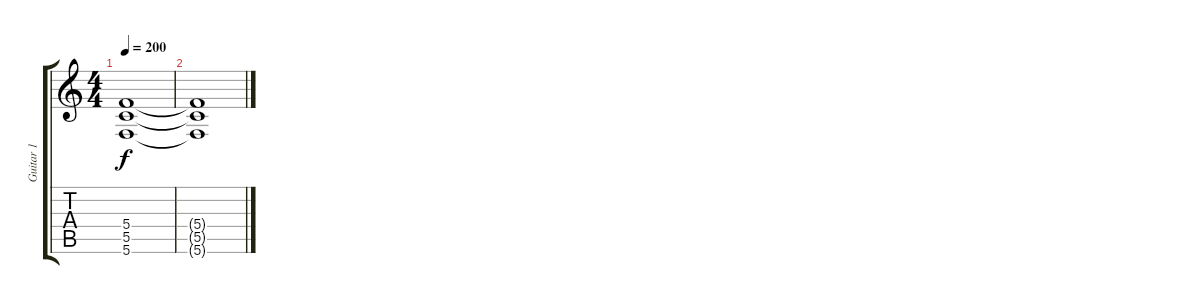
\track ("Guitar 1" "Guitar 1") {instrument distortionguitar}
\staff {score tabs}
\tuning (D4 A3 F3 C3 G2 C2) {hide}
\ts (4 4)
\tempo 200
\clef g2
\ks c
(5.4{t} 5.5{t} 5.6{t}).1{dy f} |
(5.4{t} 5.5{t} 5.6{t}).1
